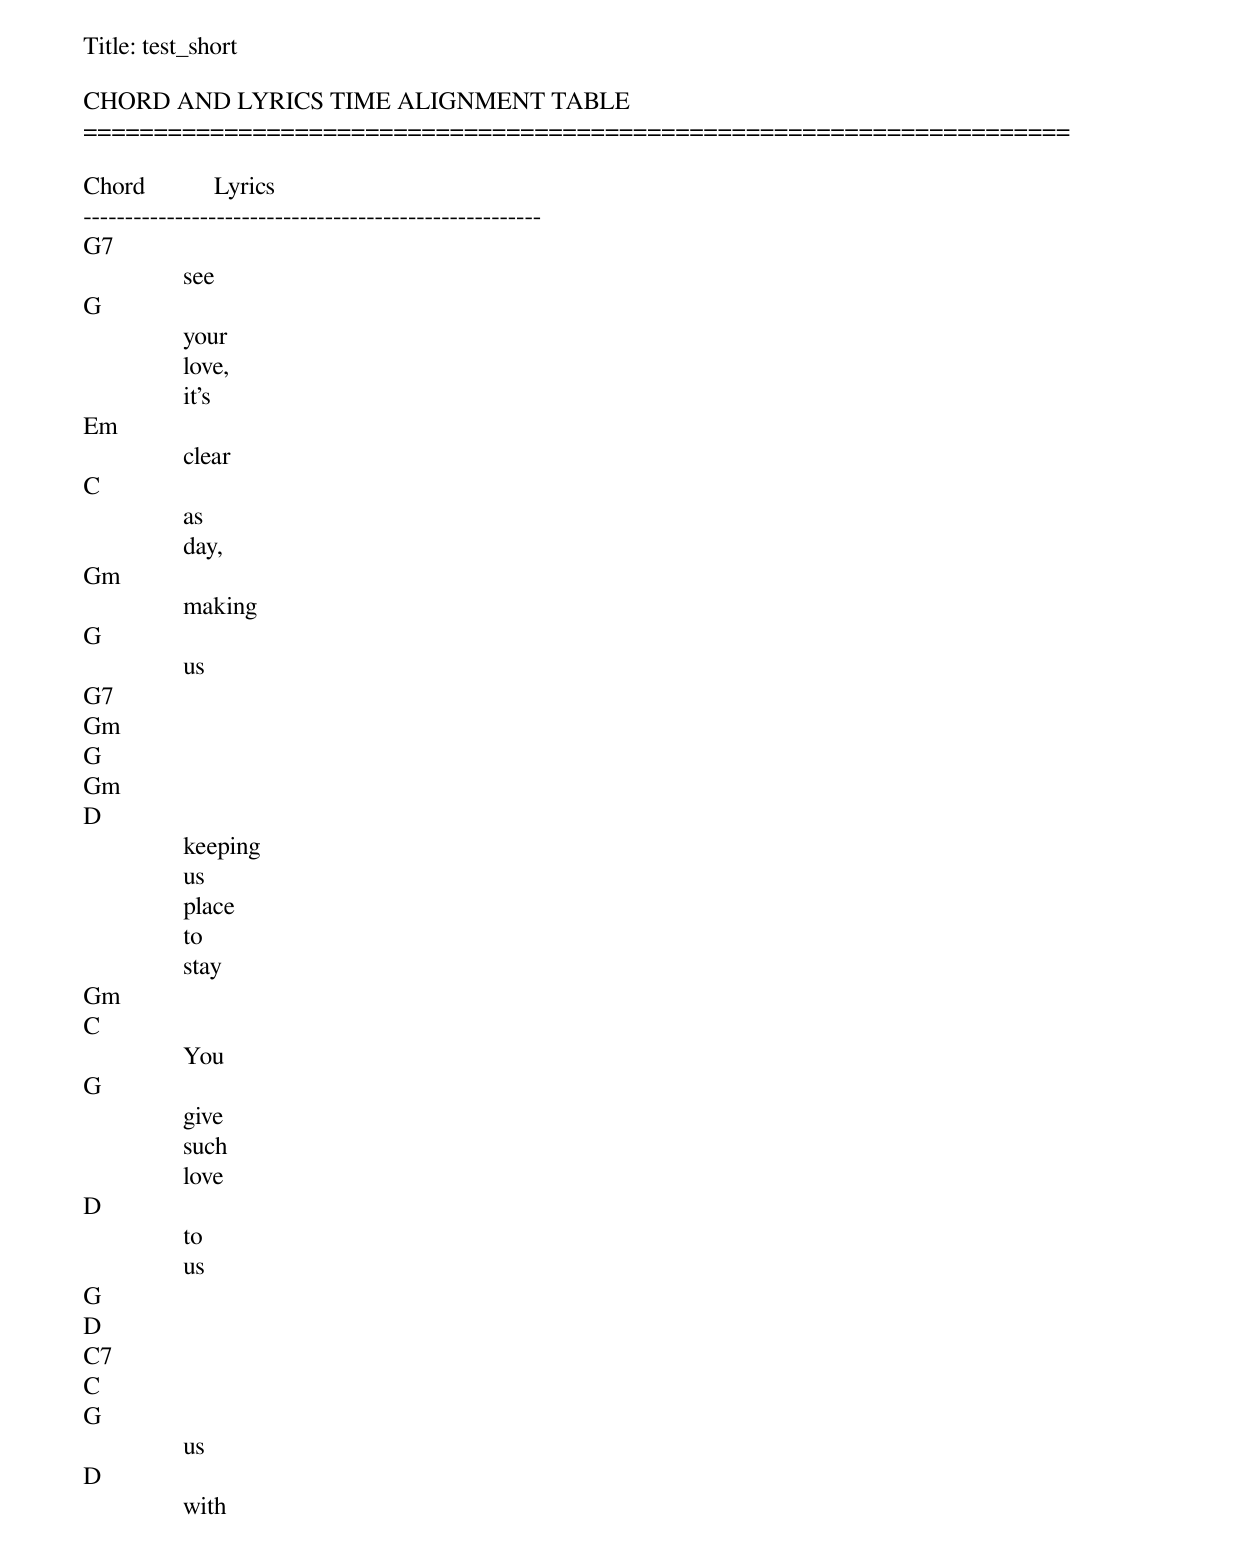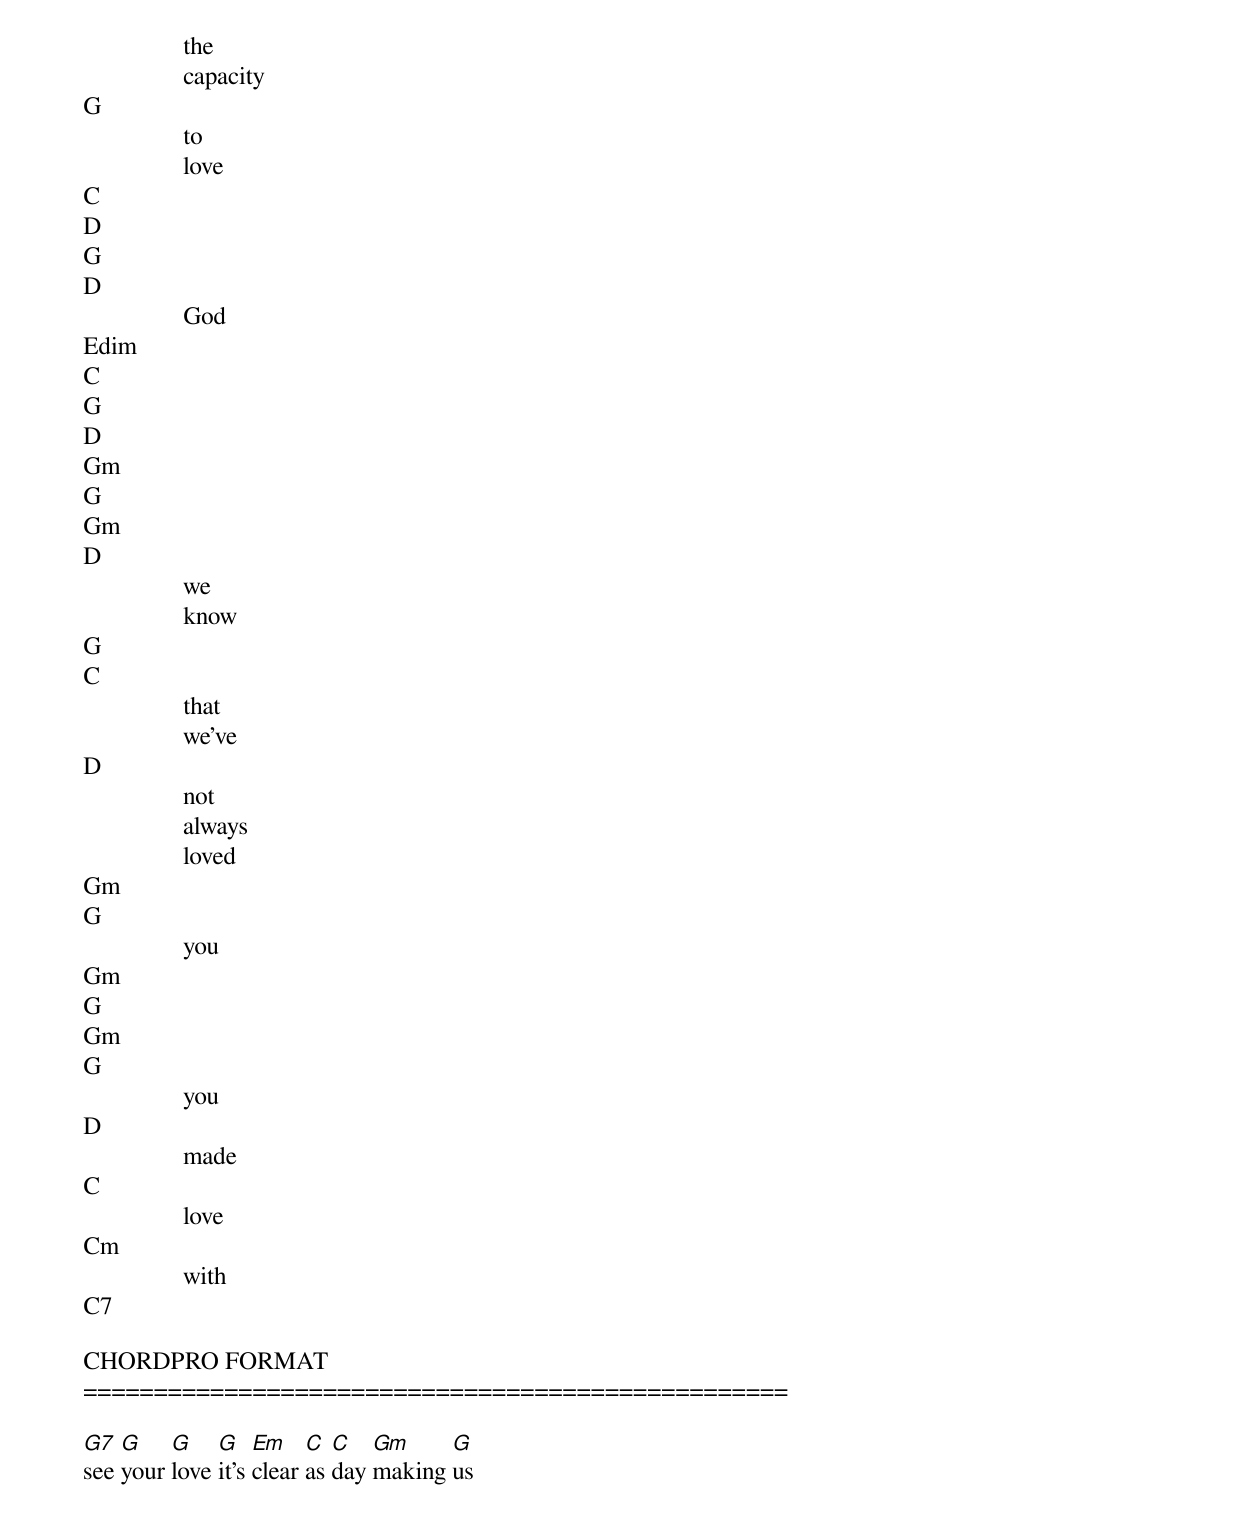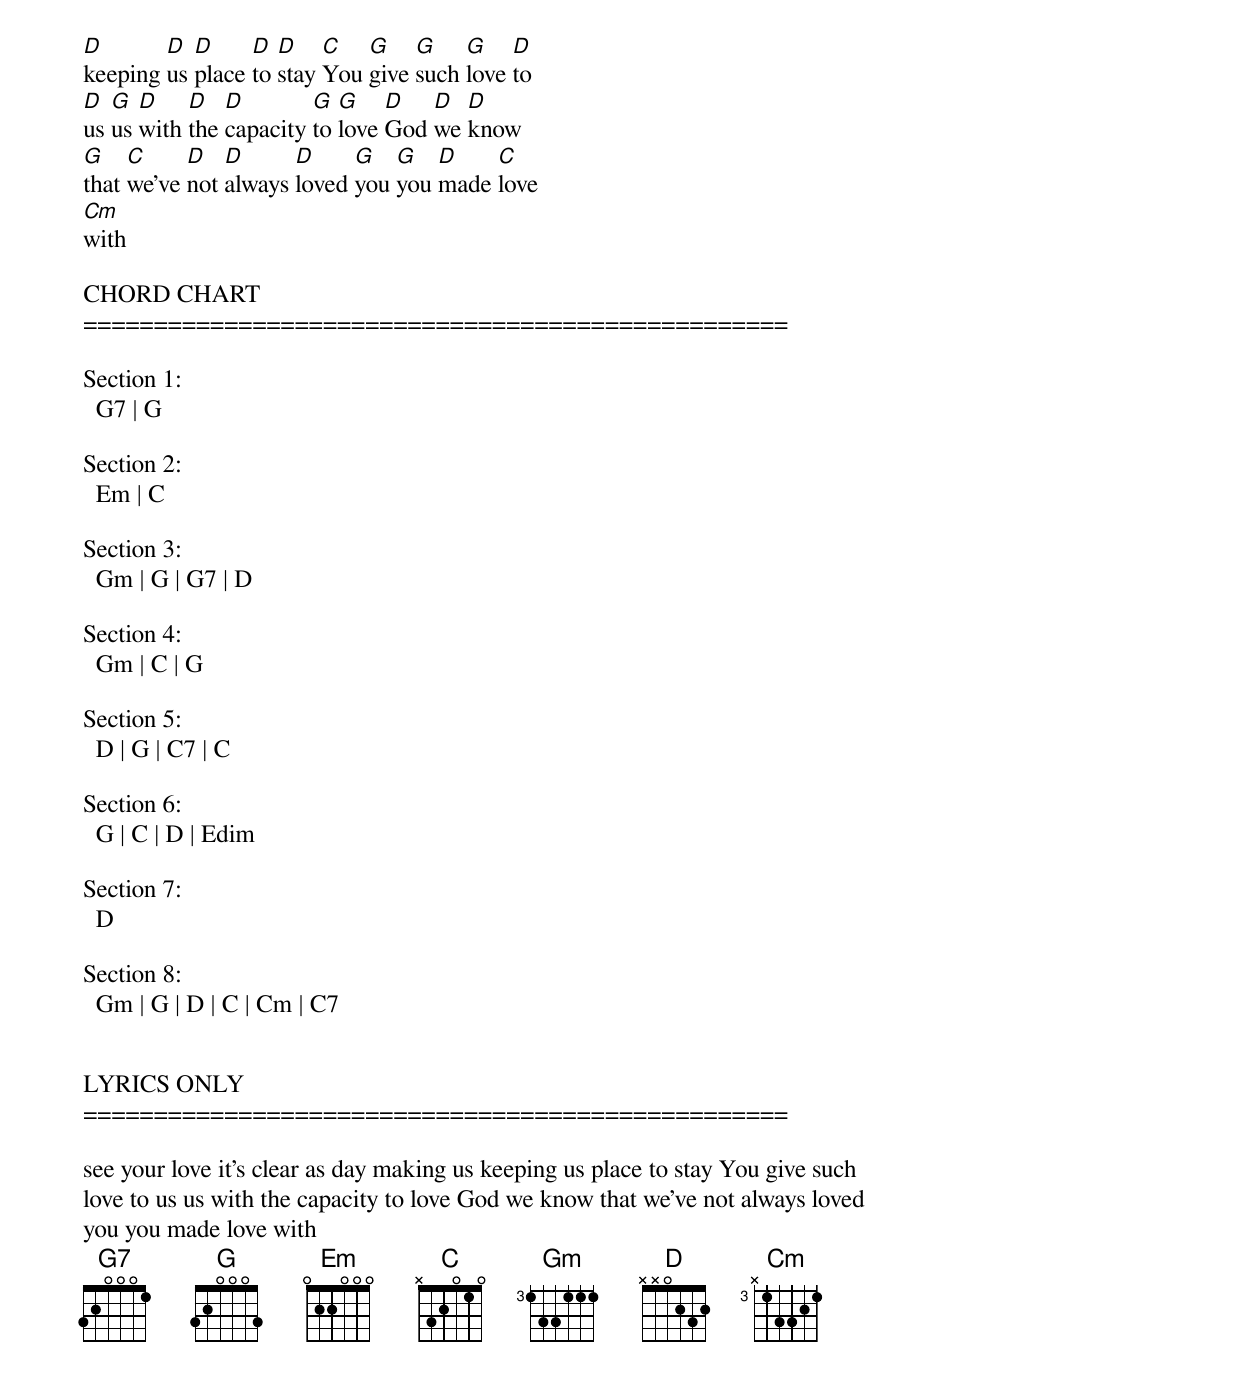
Title: test_short

CHORD AND LYRICS TIME ALIGNMENT TABLE
======================================================================

Chord           Lyrics
-------------------------------------------------------
G7
                see
G
                your
                love,
                it's
Em
                clear
C
                as
                day,
Gm
                making
G
                us
G7
Gm
G
Gm
D
                keeping
                us
                place
                to
                stay
Gm
C
                You
G
                give
                such
                love
D
                to
                us
G
D
C7
C
G
                us
D
                with
                the
                capacity
G
                to
                love
C
D
G
D
                God
Edim
C
G
D
Gm
G
Gm
D
                we
                know
G
C
                that
                we've
D
                not
                always
                loved
Gm
G
                you
Gm
G
Gm
G
                you
D
                made
C
                love
Cm
                with
C7

CHORDPRO FORMAT
==================================================

[G7]see [G]your [G]love [G]it's [Em]clear [C]as [C]day [Gm]making [G]us
[D]keeping [D]us [D]place [D]to [D]stay [C]You [G]give [G]such [G]love [D]to
[D]us [G]us [D]with [D]the [D]capacity [G]to [G]love [D]God [D]we [D]know
[G]that [C]we've [D]not [D]always [D]loved [G]you [G]you [D]made [C]love
[Cm]with

CHORD CHART
==================================================

Section 1:
  G7 | G

Section 2:
  Em | C

Section 3:
  Gm | G | G7 | D

Section 4:
  Gm | C | G

Section 5:
  D | G | C7 | C

Section 6:
  G | C | D | Edim

Section 7:
  D

Section 8:
  Gm | G | D | C | Cm | C7


LYRICS ONLY
==================================================

see your love it's clear as day making us keeping us place to stay You give such
love to us us with the capacity to love God we know that we've not always loved
you you made love with
